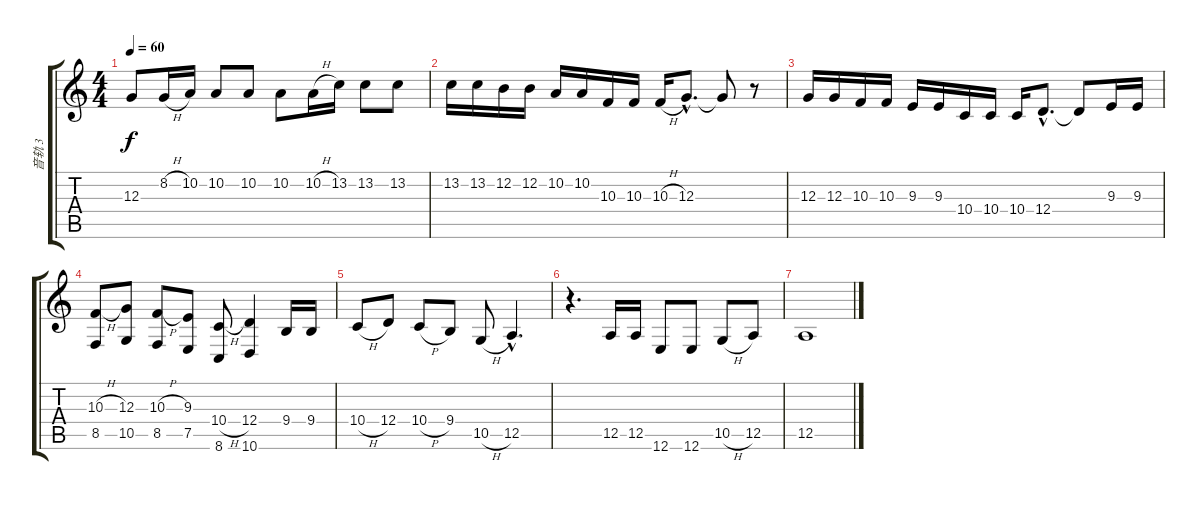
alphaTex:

\track ("音轨 3" "音轨 3") {instrument synthstrings2}
\staff {score tabs}
\tuning (E4 B3 G3 D3 A2 E2) {hide}
\ts (4 4)
\tempo 60
\clef g2
\ks c
12.3.8{dy f} 8.2{h}.16 10.2.16 10.2.8 10.2.8 10.2.8 10.2{h}.16 13.2.16 13.2.8 13.2.8 |
13.2.16 13.2.16 12.2.16 12.2.16 10.2.16 10.2.16 10.3.16 10.3.16 10.3{h}.16 12.3{hac}.8{d} 12.3{t}.8 r.8 |
12.3.16 12.3.16 10.3.16 10.3.16 9.3.16 9.3.16 10.4.16 10.4.16 10.4.16 12.4{hac}.8{d} 12.4{t}.8 9.3.16 9.3.16 |
(10.3{h} 8.5).8 (12.3 10.5).8 (10.3{h} 8.5).8 (9.3 7.5).8 (10.4{h} 8.6).8 (12.4 10.6).4 9.4.16 9.4.16 |
10.4{h}.8 12.4.8 10.4{h}.8 9.4.8 10.5{h}.8 12.5{hac}.4{d} |
r.4{d} 12.5.16 12.5.16 12.6.8 12.6.8 10.5{h}.8 12.5.8 |
12.5.1
